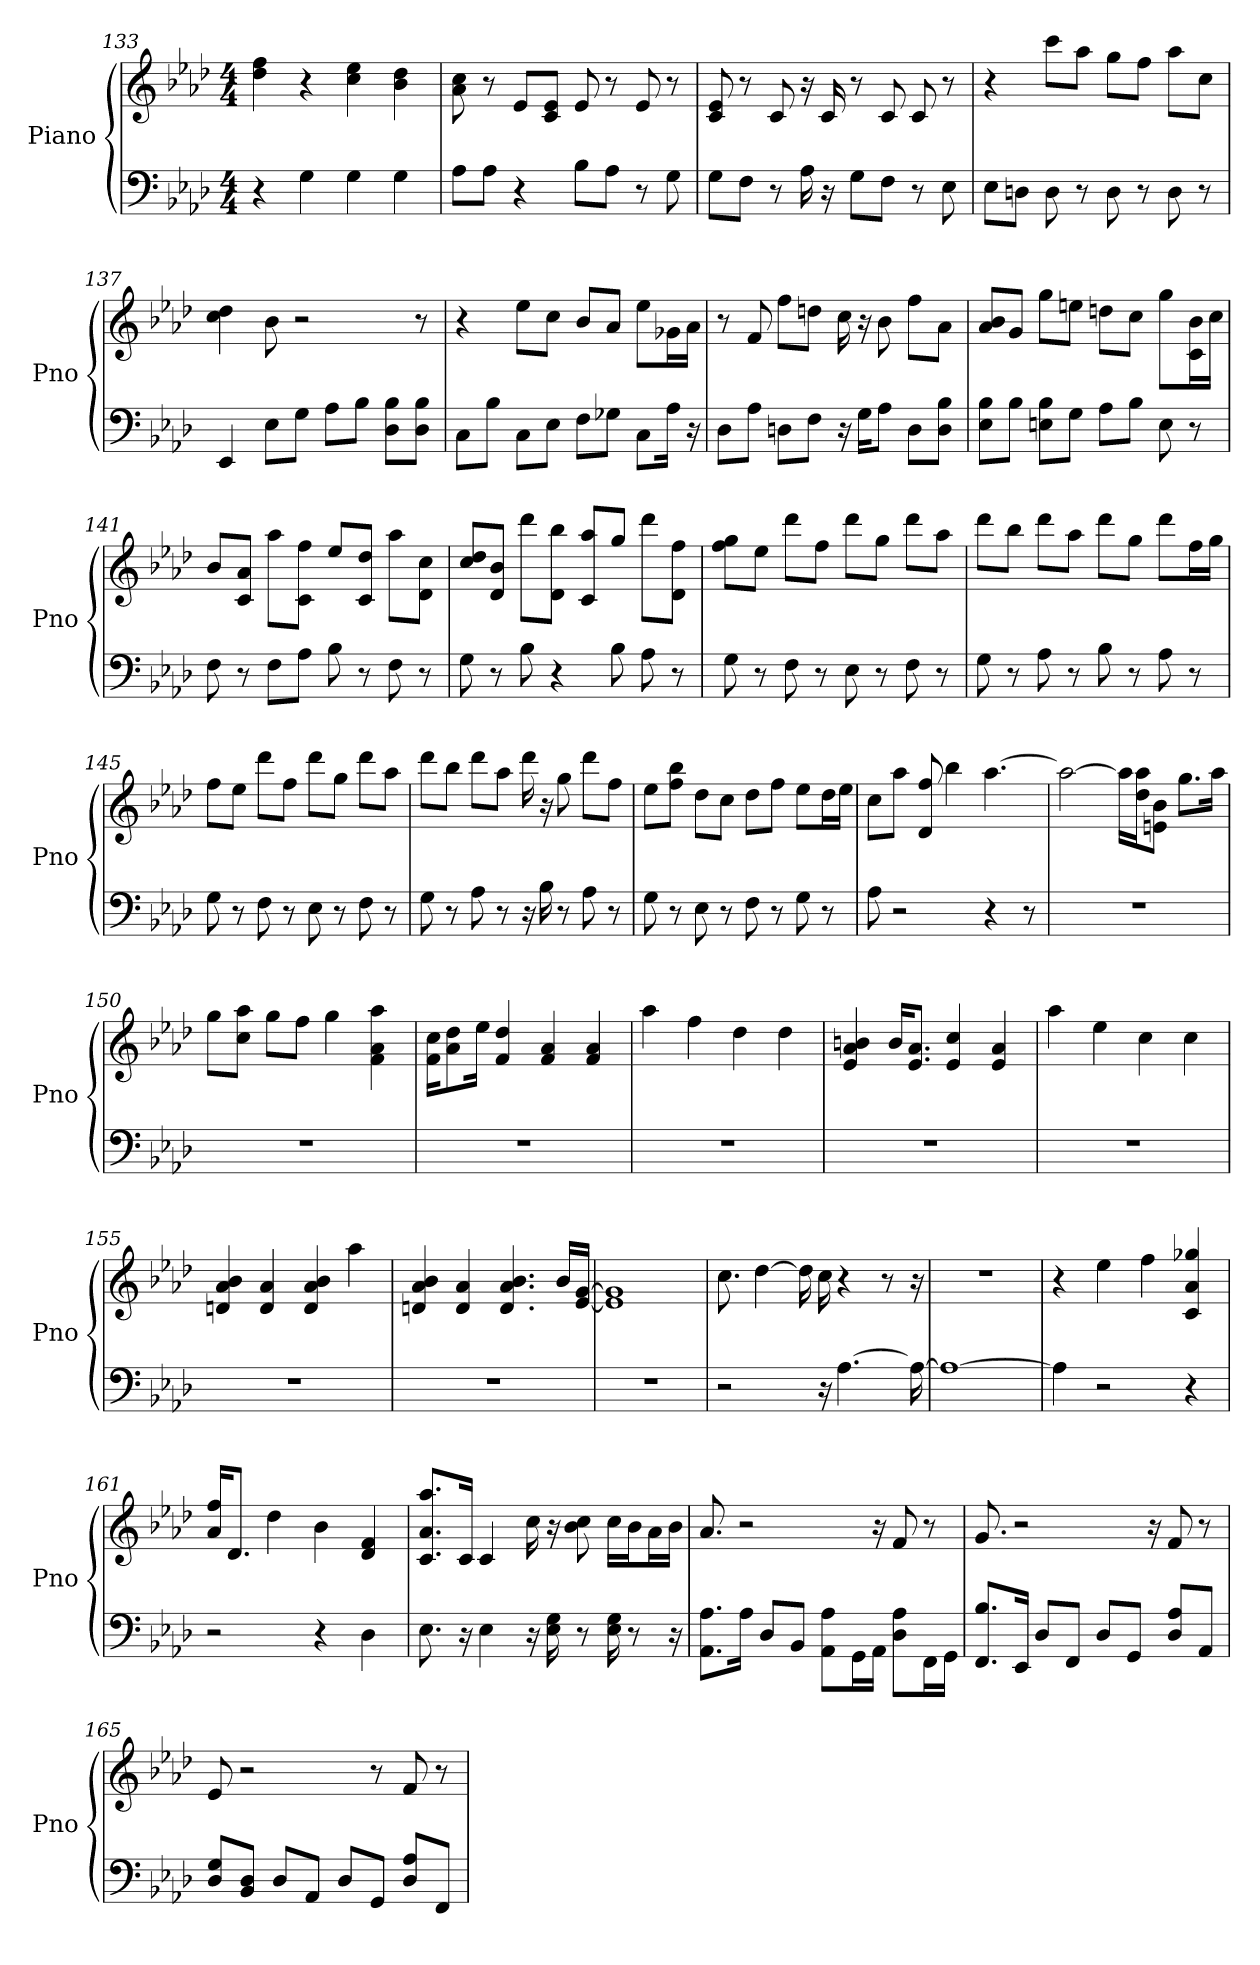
**kern	**kern
*part1	*part1
*staff2	*staff1
*I"Piano	*
*I'Pno	*
*clefF4	*clefG2
*k[b-e-a-d-]	*k[b-e-a-d-]
*A-:	*A-:
*M4/4	*M4/4
=133	=133
4r	4dd- 4ff
4G	4r
4G	4ee- 4cc
4G	4b- 4dd-
=134	=134
8A-\L	8a- 8cc
8A-\J	8r
4r	8e-/L
.	8e-/ 8c/J
8B-\L	8e-
8A-\J	8r
8r	8e-
8G	8r
=135	=135
8G\L	8c 8e-
8F\J	8r
8r	8c
16A-	16r
16r	16c
8G\L	8r
8F\J	8c
8r	8c
8E-	8r
=136	=136
8E-\L	4r
8D\J	.
8D	8ccc\L
8r	8aa-\J
8D	8gg\L
8r	8ff\J
8D	8aa-\L
8r	8cc\J
=137	=137
4EE-	4dd- 4cc
8E-\L	8b-
8G\J	2r
8A-\L	.
8B-\J	.
8B-\ 8D-\L	.
8B-\ 8D-\J	8r
=138	=138
8C\L	4r
8B-\J	.
8C\L	8ee-\L
8E-\J	8cc\J
8F\L	8b-/L
8G-\J	8a-/J
8C\L	8ee-\L
16A-\Jk	16g-\L
16r	16a-\JJ
=139	=139
8D-\L	8r
8A-\J	8f
8D\L	8ff\L
8F\J	8dd\J
16r	16cc
16G\KL	16r
8A-\J	8b-
8D\L	8ff\L
8D\ 8B-\J	8a-\J
=140	=140
8B-\ 8E-\L	8b-/ 8a-/L
8B-\J	8g/J
8E\ 8B-\L	8gg\L
8G\J	8ee\J
8A-\L	8dd\L
8B-\J	8cc\J
8E	8gg\L
8r	16c\ 16b-\L
.	16cc\JJ
=141	=141
8F	8b-/L
8r	8c/ 8a-/J
8F\L	8aa-\L
8A-\J	8c\ 8ff\J
8B-	8ee-/L
8r	8dd-/ 8c/J
8F	8aa-\L
8r	8cc\ 8d-\J
=142	=142
8G	8dd-/ 8cc/L
8r	8b-/ 8d-/J
8B-	8ddd-\L
4r	8bb-\ 8d-\J
.	8c/ 8aa-/L
8B-	8gg/J
8A-	8ddd-\L
8r	8d-\ 8ff\J
=143	=143
8G	8gg\ 8ff\L
8r	8ee-\J
8F	8ddd-\L
8r	8ff\J
8E-	8ddd-\L
8r	8gg\J
8F	8ddd-\L
8r	8aa-\J
=144	=144
8G	8ddd-\L
8r	8bb-\J
8A-	8ddd-\L
8r	8aa-\J
8B-	8ddd-\L
8r	8gg\J
8A-	8ddd-\L
8r	16ff\L
.	16gg\JJ
=145	=145
8G	8ff\L
8r	8ee-\J
8F	8ddd-\L
8r	8ff\J
8E-	8ddd-\L
8r	8gg\J
8F	8ddd-\L
8r	8aa-\J
=146	=146
8G	8ddd-\L
8r	8bb-\J
8A-	8ddd-\L
8r	8aa-\J
16r	16ddd-
16B-	16r
8r	8gg
8A-	8ddd-\L
8r	8ff\J
=147	=147
8G	8ee-\L
8r	8ff\ 8bb-\J
8E-	8dd-\L
8r	8cc\J
8F	8dd-\L
8r	8ff\J
8G	8ee-\L
8r	16dd-\L
.	16ee-\JJ
=148	=148
8A-	8cc\L
2r	8aa-\J
.	8ff 8d-
.	4bb-
4r	[4.aa-
8r	.
=149	=149
1r	2aa-_
.	16aa-\LL]
.	16aa-\ 16dd-\J
.	8b-\ 8e\J
.	8.gg\L
.	16aa-\Jk
=150	=150
1r	8gg\L
.	8aa-\ 8cc\J
.	8gg\L
.	8ff\J
.	4gg
.	4aa- 4a- 4f
=151	=151
1r	16f\ 16cc\KL
.	8a-\ 8dd-\
.	16ee-\Jk
.	4dd- 4f
.	4f 4a-
.	4a- 4f
=152	=152
1r	4aa-
.	4ff
.	4dd-
.	4dd-
=153	=153
1r	4a- 4e- 4b
.	16b/KL
.	8.e-/ 8.a-/J
.	4cc 4e-
.	4a- 4e-
=154	=154
1r	4aa-
.	4ee-
.	4cc
.	4cc
=155	=155
1r	4a- 4d 4b-
.	4a- 4d
.	4a- 4d 4b-
.	4aa-
=156	=156
1r	4d 4a- 4b-
.	4d 4a-
.	4.d 4.b- 4.a-
.	16b-/LL
.	[16e-/ [16g/JJ
=157	=157
1r	1e-] 1g]
=158	=158
2r	8.cc
.	[4dd-
.	16dd-]
16r	16cc
[4.A-	4r
.	8r
16A-_	16r
=159	=159
1A-_	1r
=160	=160
4A-]	4r
2r	4ee-
.	4ff
4r	4a- 4gg- 4c
=161	=161
2r	16ff/ 16a-/KL
.	8.d-/J
.	4dd-
4r	4b-
4D-	4d- 4f
=162	=162
8.E-	8.a-/ 8.aa-/ 8.c/L
16r	16c/Jk
4E-	4c
16r	16cc
16E- 16G	16r
8r	8b- 8cc
16E- 16G	16cc\LL
8r	16b-\J
.	16a-\L
16r	16b-\JJ
=163	=163
8.A-\ 8.AA-\L	8.a-
16A-\Jk	2r
8D-/L	.
8BB-/J	.
8A-\ 8AA-\L	.
16GG\L	.
16AA-\JJ	16r
8A-\ 8D-\L	8f
16FF\L	8r
16GG\JJ	.
=164	=164
8.FF/ 8.B-/L	8.g
16EE-/Jk	2r
8D-/L	.
8FF/J	.
8D-/L	.
8GG/J	.
.	16r
8D-/ 8A-/L	8f
8AA-/J	8r
=165	=165
8D-/ 8G/L	8e-
8D-/ 8BB-/J	2r
8D-/L	.
8AA-/J	.
8D-/L	.
8GG/J	8r
8D-/ 8A-/L	8f
8FF/J	8r
=	=
*-	*-
